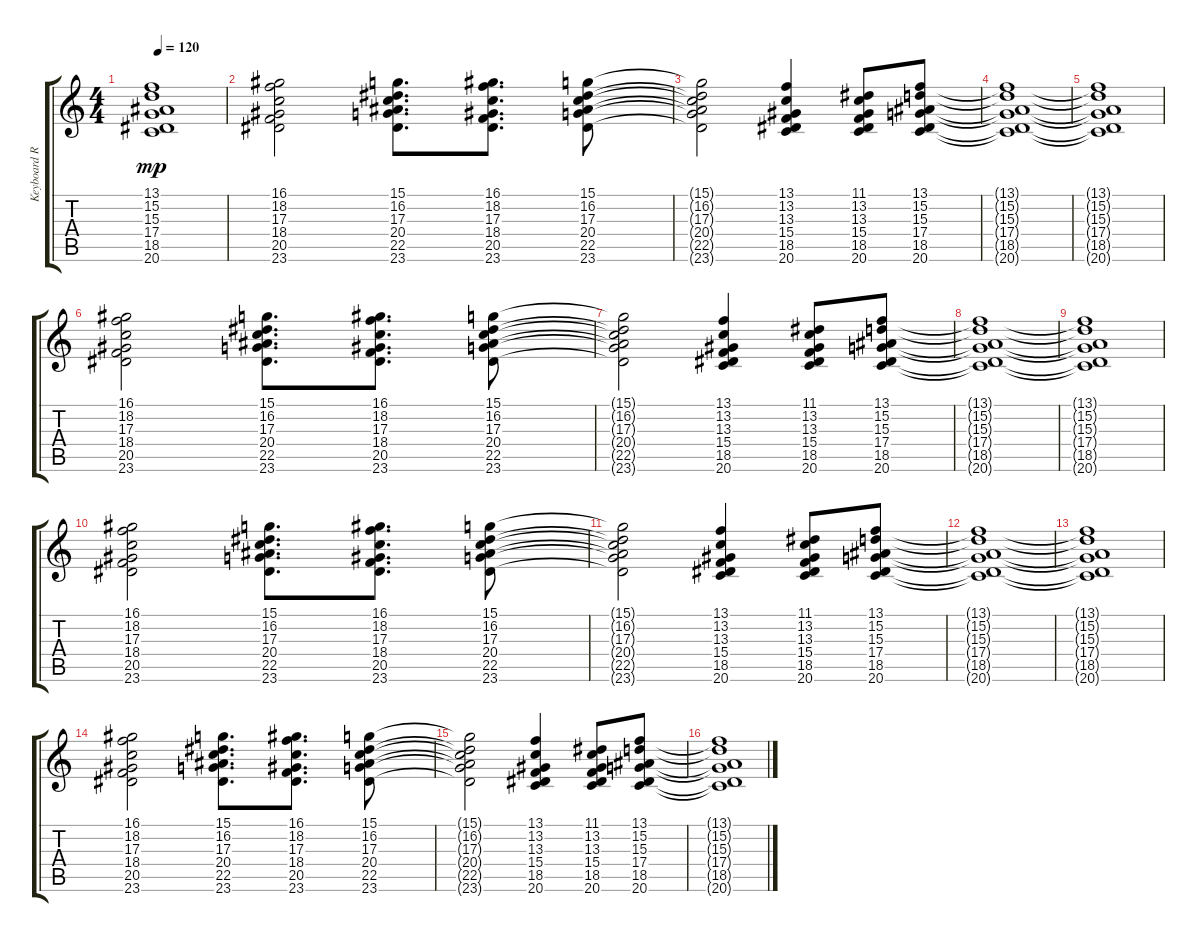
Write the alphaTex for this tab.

\track ("Keyboard Rythm" "Keyboard R") {instrument sitar}
\staff {score tabs}
\tuning (E4 B3 G3 D3 A2 E2) {hide}
\ts (4 4)
\tempo 120
\clef g2
\ks c
(13.1{t} 15.2{t} 15.3{t} 17.4{t} 18.5{t} 20.6{t}).1{dy mp} |
(16.1 18.2 17.3 18.4 20.5 23.6).2 (15.1 16.2 17.3 20.4 22.5 23.6).8{d} (16.1 18.2 17.3 18.4 20.5 23.6).8{d} (15.1 16.2 17.3 20.4 22.5 23.6).8 |
(15.1{t} 16.2{t} 17.3{t} 20.4{t} 22.5{t} 23.6{t}).2 (13.1 13.2 13.3 15.4 18.5 20.6).4 (11.1 13.2 13.3 15.4 18.5 20.6).8 (13.1 15.2 15.3 17.4 18.5 20.6).8 |
(13.1{t} 15.2{t} 15.3{t} 17.4{t} 18.5{t} 20.6{t}).1 |
(13.1{t} 15.2{t} 15.3{t} 17.4{t} 18.5{t} 20.6{t}).1 |
(16.1 18.2 17.3 18.4 20.5 23.6).2 (15.1 16.2 17.3 20.4 22.5 23.6).8{d} (16.1 18.2 17.3 18.4 20.5 23.6).8{d} (15.1 16.2 17.3 20.4 22.5 23.6).8 |
(15.1{t} 16.2{t} 17.3{t} 20.4{t} 22.5{t} 23.6{t}).2 (13.1 13.2 13.3 15.4 18.5 20.6).4 (11.1 13.2 13.3 15.4 18.5 20.6).8 (13.1 15.2 15.3 17.4 18.5 20.6).8 |
(13.1{t} 15.2{t} 15.3{t} 17.4{t} 18.5{t} 20.6{t}).1 |
(13.1{t} 15.2{t} 15.3{t} 17.4{t} 18.5{t} 20.6{t}).1 |
(16.1 18.2 17.3 18.4 20.5 23.6).2 (15.1 16.2 17.3 20.4 22.5 23.6).8{d} (16.1 18.2 17.3 18.4 20.5 23.6).8{d} (15.1 16.2 17.3 20.4 22.5 23.6).8 |
(15.1{t} 16.2{t} 17.3{t} 20.4{t} 22.5{t} 23.6{t}).2 (13.1 13.2 13.3 15.4 18.5 20.6).4 (11.1 13.2 13.3 15.4 18.5 20.6).8 (13.1 15.2 15.3 17.4 18.5 20.6).8 |
(13.1{t} 15.2{t} 15.3{t} 17.4{t} 18.5{t} 20.6{t}).1 |
(13.1{t} 15.2{t} 15.3{t} 17.4{t} 18.5{t} 20.6{t}).1 |
(16.1 18.2 17.3 18.4 20.5 23.6).2 (15.1 16.2 17.3 20.4 22.5 23.6).8{d} (16.1 18.2 17.3 18.4 20.5 23.6).8{d} (15.1 16.2 17.3 20.4 22.5 23.6).8 |
(15.1{t} 16.2{t} 17.3{t} 20.4{t} 22.5{t} 23.6{t}).2 (13.1 13.2 13.3 15.4 18.5 20.6).4 (11.1 13.2 13.3 15.4 18.5 20.6).8 (13.1 15.2 15.3 17.4 18.5 20.6).8 |
(13.1{t} 15.2{t} 15.3{t} 17.4{t} 18.5{t} 20.6{t}).1
